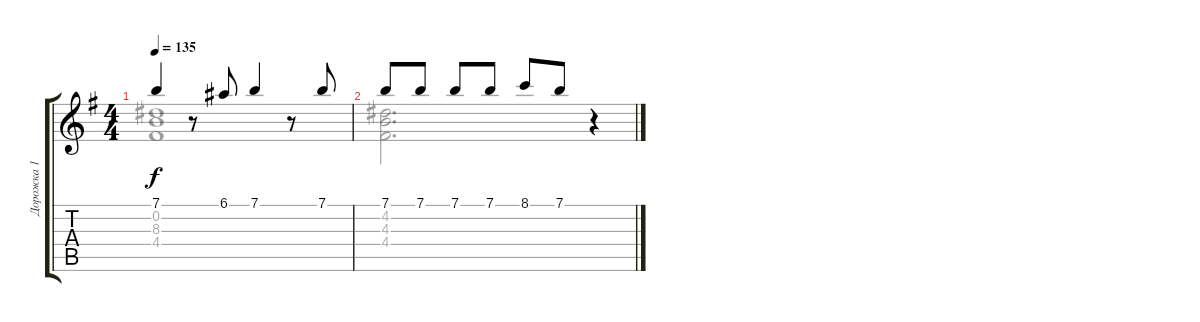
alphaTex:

\track ("Дорожка 1" "Дорожка 1") {instrument acousticguitarsteel}
\staff {score tabs}
\tuning (E4 B3 G3 D3 A2 E2) {hide}
\voice
\ts (4 4)
\tempo 135
\clef g2
\ks g
7.1.4{dy f} r.8 6.1.8 7.1.4 r.8 7.1.8 |
7.1.8 7.1.8 7.1.8 7.1.8 8.1.8 7.1.8 r.4
\voice
\clef g2
\ottava regular
\simile none
\ks g
(0.2 8.3 4.4).1{dy f} |
(4.2 4.3 4.4).2{d} r.4
